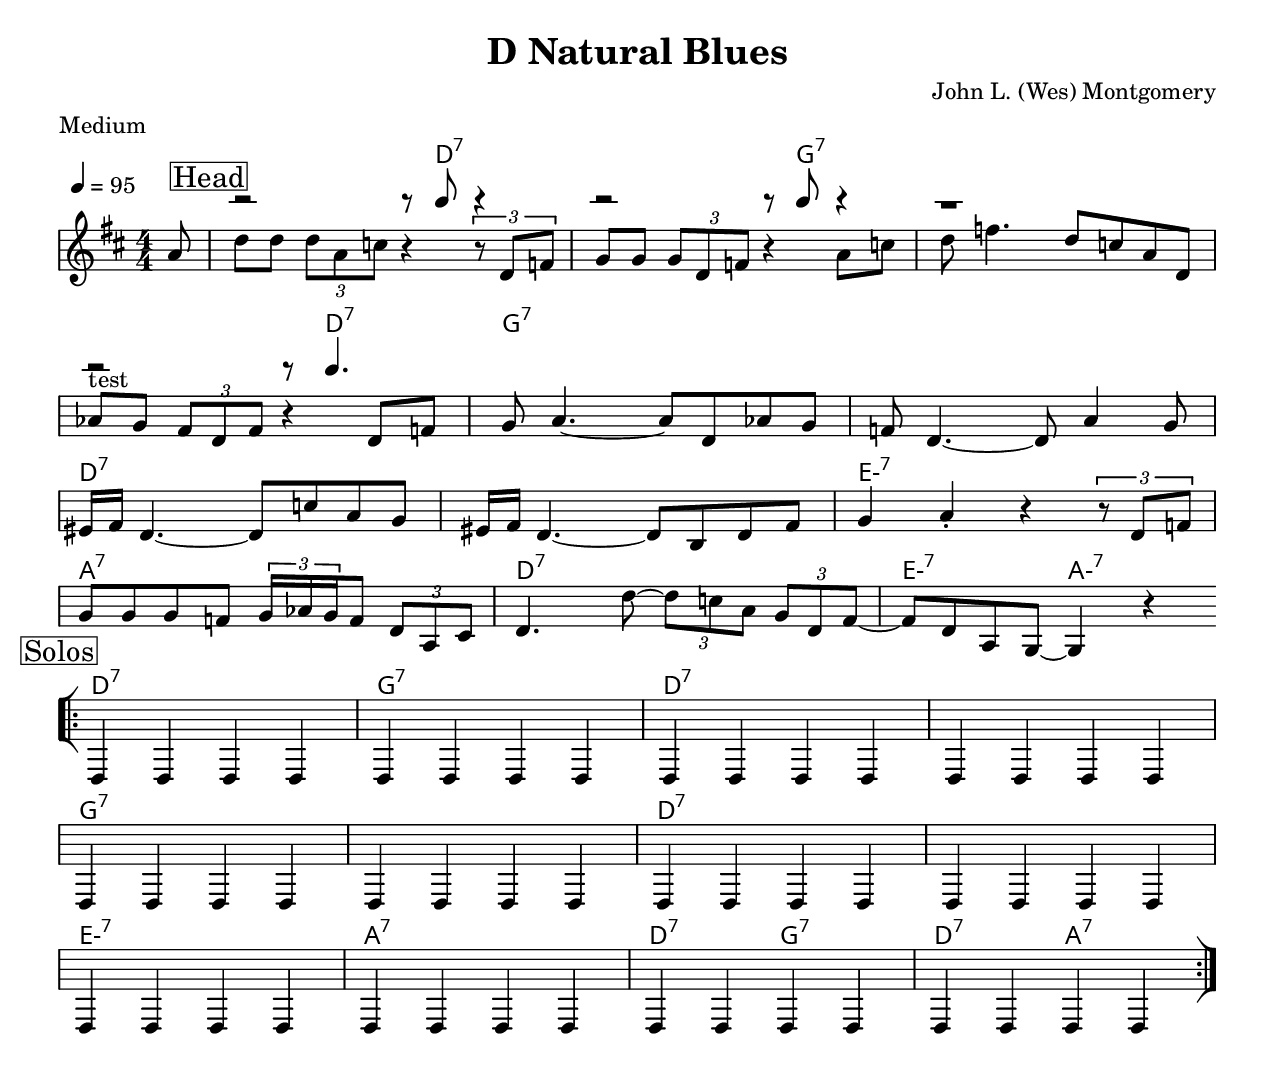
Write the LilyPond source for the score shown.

\version "2.22.1"

\include "../includes/globals.ily"
\include "../includes/chords.ily"
\include "../includes/symbols.ily"

\header {
  title = "D Natural Blues"
  subsubtitle = ""
  composer = "John L. (Wes) Montgomery"
  meter = "Medium"
}

%\markup {
%  \with-dimensions #'(-5 . 5) #'(5 . -5) {
%    \epsfile #X #8 #"../images/flood-in-franklin-park.eps"
%  }
%}


\score {
  <<
    \new ChordNames="Chords" {
      \transpose c c {
        \chordmode {
          \set chordNameExceptions = #jazzChordExceptions
          \set chordChanges = ##t

          \partial 8 s8

          \boxMark "Head"
          s2 s8 d8:7 s4 | s2 s8 g8:7 s4 | g1:7 | s2 s8 d8:7 s4 |
          g1:7 | g1:7 | d1:7 | d1:7 |
          e1:m7 | a1:7 | d1:7 | e2:m7 a2:m7 |

          \boxMark "Solos"
          d1:7 | g1:7 | d1:7 | d1:7 |
          g1:7 | g1:7 | d1:7 | d1:7 |
          e1:m7 | a1:7 | d2:7 g2:7 | d2:7 a2:7 |
        }
      }
    }

  \new RhythmicStaff \with {
    \remove "Staff_symbol_engraver"
    \omit TimeSignature
    \override VerticalAxisGroup.staff-staff-spacing = #'(
                            (basic-distance . 0)
                            (minimum-distance . 0.1)
                            (padding . 0.1))
  } {
      \partial 8 s8

      r2 r8 c8 r4 |
      r2 r8 c8 r4 |
      r1 |
      r2 r8 c4.
  }

  \new Staff {
    \new Voice="Voice" {
      \transpose c c {
        \key d \major
        \time 4/4
        \numericTimeSignature
        \tempo 4=95

        \partial 8 a'8 |

        d''8 d''8 \tuplet 3/2 { d''8 a'8 c''8 } r4 \tuplet 3/2 { r8 d'8 f'8 } |
        g'8 g'8 \tuplet 3/2 { g'8 d'8 f'8 } r4 a'8 c''8 |
        d''8 f''4. d''8 c''8 a'8 d'8 | \endLine

        aes'8^\markup{"test"} g'8 \tuplet 3/2 { fis'8 d'8 fis'8 } r4 d'8 f'8 |
        g'8 a'4.~ a'8 d'8 aes'8 g'8 |
        f'8 d'4.~ d'8 a'4 g'8 | \endLine

        eis'16 fis'16 d'4.~ d'8 c''8 a'8 g'8 |
        eis'16 fis'16 d'4.~ d'8 b8 d'8 fis'8 |
        g'4 a'4-. r4 \tuplet 3/2 { r8 d'8 f'8 } | \endLine

        g'8 g'8 g'8 f'8 \tuplet 3/2 { g'16 aes'16 g'16 } f'8 \tuplet 3/2 { d'8 a8 cis'8 } |
        d'4. d''8~ \tuplet 3/2 { d''8 c''8 a'8 } \tuplet 3/2 { g'8 d'8 fis'8~ } |
        fis'8 d'8 a8 g8~ g4 r4 | \endLine

        \voltaStartBar
        \new ImproVoice {
          \repeat unfold 4 { d4 d4 d4 d4 } \endLine
          \repeat unfold 4 { d4 d4 d4 d4 } \endLine
          \repeat unfold 4 { d4 d4 d4 d4 } \endLine
        }
        \voltaEndBar
      }
    }
  }
 >>
}
